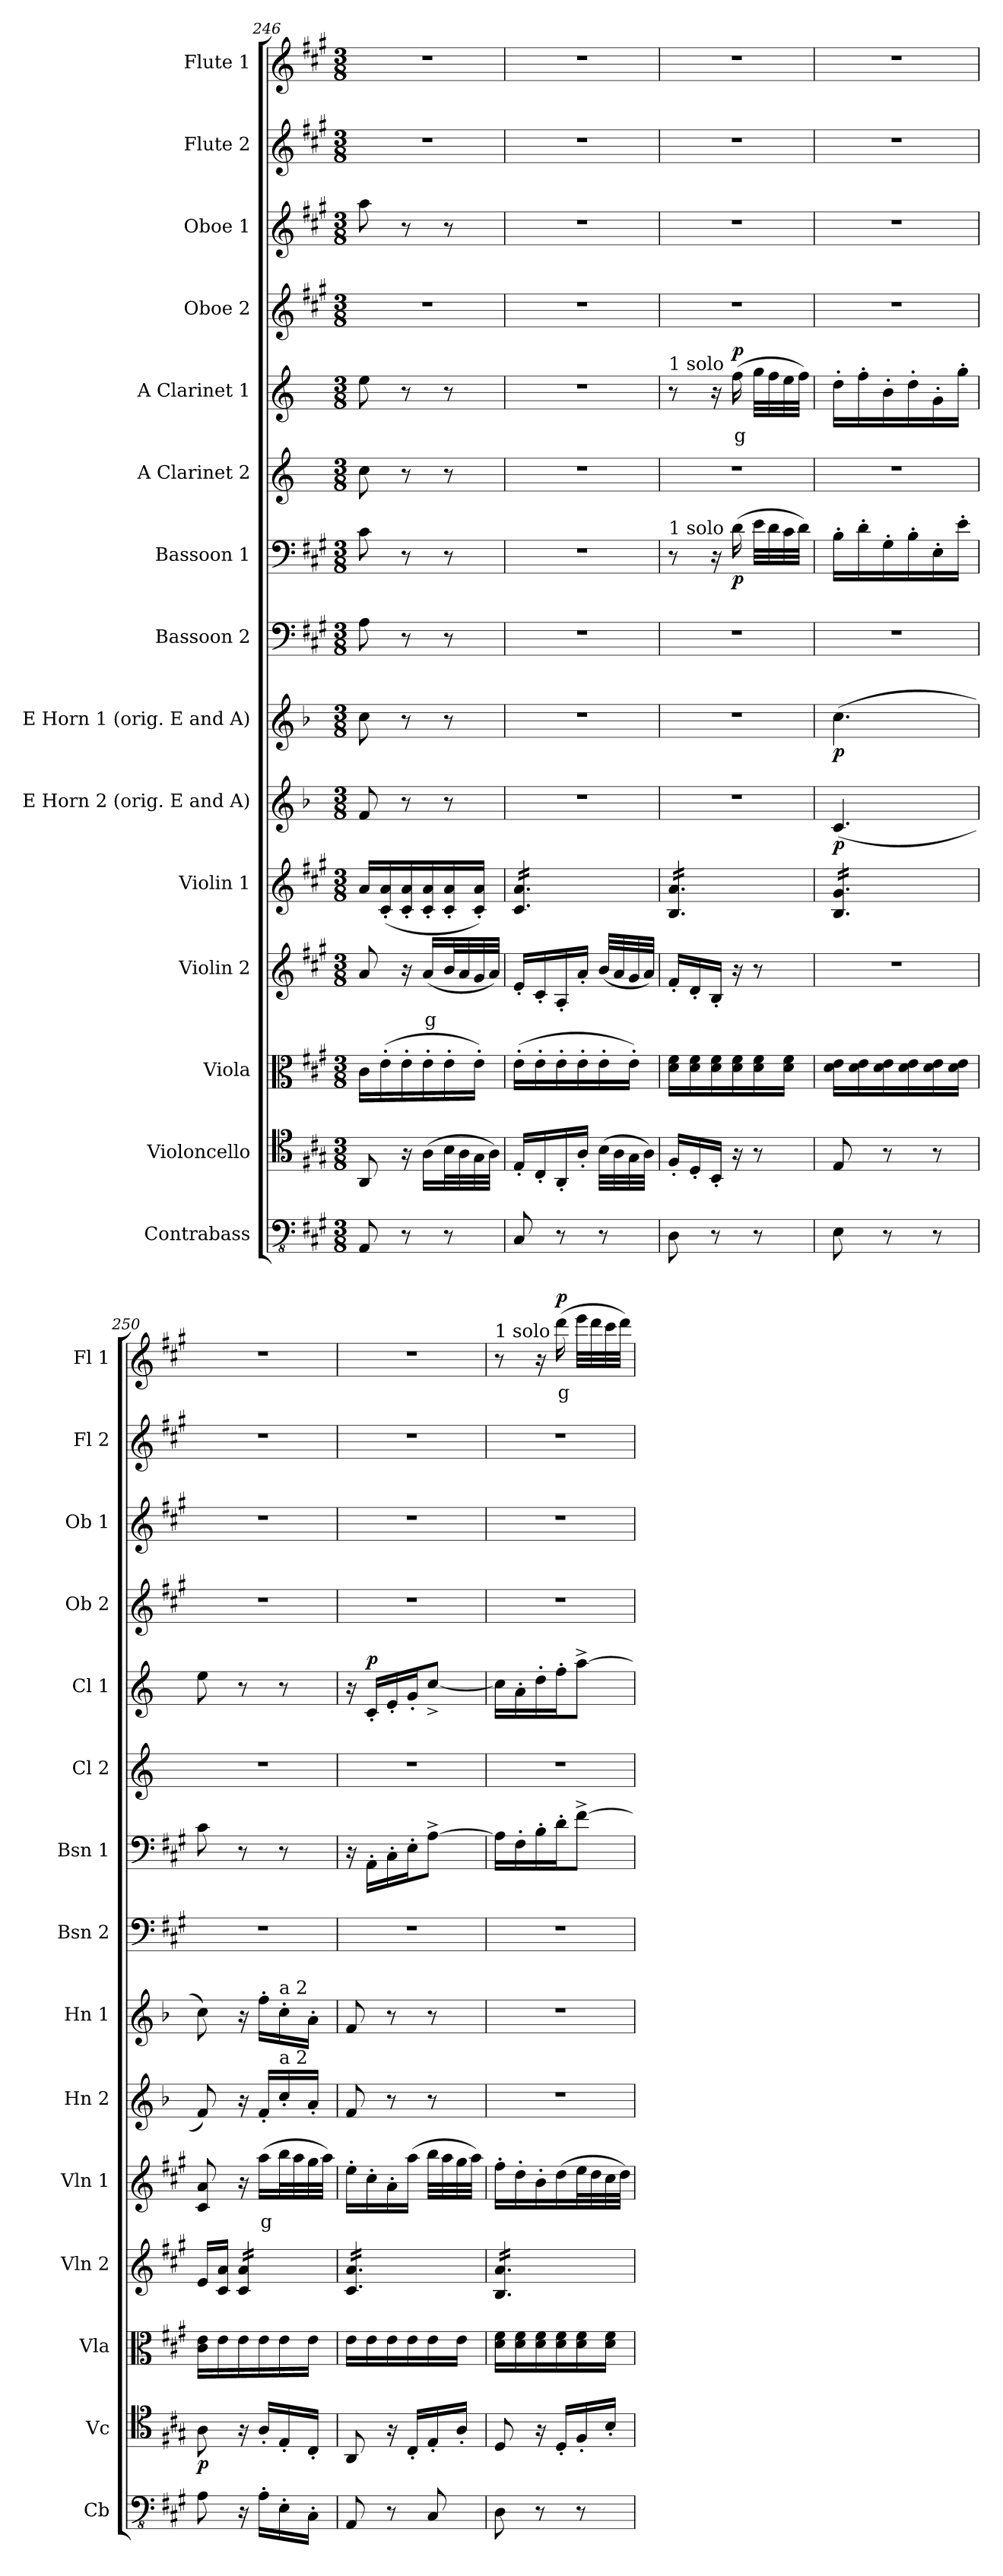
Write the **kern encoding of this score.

**kern	**kern	**dynam	**kern	**kern	**text	**kern	**text	**kern	**dynam	**kern	**dynam	**kern	**kern	**dynam	**kern	**kern	**text	**dynam	**kern	**kern	**kern	**kern	**text	**dynam
*part15	*part14	*part14	*part13	*part12	*part12	*part11	*part11	*part10	*part10	*part9	*part9	*part8	*part7	*part7	*part6	*part5	*part5	*part5	*part4	*part3	*part2	*part1	*part1	*part1
*staff15	*staff14	*staff14	*staff13	*staff12	*staff12	*staff11	*staff11	*staff10	*staff10	*staff9	*staff9	*staff8	*staff7	*staff7	*staff6	*staff5	*staff5	*staff5	*staff4	*staff3	*staff2	*staff1	*staff1	*staff1
*I"Contrabass	*I"Violoncello	*	*I"Viola	*I"Violin 2	*	*I"Violin 1	*	*I"E Horn 2 (orig. E and A)	*	*I"E Horn 1 (orig. E and A)	*	*I"Bassoon 2	*I"Bassoon 1	*	*I"A Clarinet 2	*I"A Clarinet 1	*	*	*I"Oboe 2	*I"Oboe 1	*I"Flute 2	*I"Flute 1	*	*
*I'Cb	*I'Vc	*	*I'Vla	*I'Vln 2	*	*I'Vln 1	*	*I'Hn 2	*	*I'Hn 1	*	*I'Bsn 2	*I'Bsn 1	*	*I'Cl 2	*I'Cl 1	*	*	*I'Ob 2	*I'Ob 1	*I'Fl 2	*I'Fl 1	*	*
*clefFv4	*clefC4	*	*clefC3	*clefG2	*	*clefG2	*	*clefG2	*	*clefG2	*	*clefF4	*clefF4	*	*clefG2	*clefG2	*	*	*clefG2	*clefG2	*clefG2	*clefG2	*	*
*	*	*	*	*	*	*	*	*ITrd5c8	*	*ITrd5c8	*	*	*	*	*ITrd2c3	*ITrd2c3	*	*	*	*	*	*	*	*
*k[f#c#g#]	*k[f#c#g#]	*	*k[f#c#g#]	*k[f#c#g#]	*	*k[f#c#g#]	*	*k[f#c#g#]	*	*k[f#c#g#]	*	*k[f#c#g#]	*k[f#c#g#]	*	*k[f#c#g#]	*k[f#c#g#]	*	*	*k[f#c#g#]	*k[f#c#g#]	*k[f#c#g#]	*k[f#c#g#]	*	*
*M3/8	*M3/8	*	*M3/8	*M3/8	*	*M3/8	*	*M3/8	*	*M3/8	*	*M3/8	*M3/8	*	*M3/8	*M3/8	*	*	*M3/8	*M3/8	*M3/8	*M3/8	*	*
=246	=246	=246	=246	=246	=246	=246	=246	=246	=246	=246	=246	=246	=246	=246	=246	=246	=246	=246	=246	=246	=246	=246	=246	=246
8AAA/	8AA/	.	16c#\LL	8a/	.	16a/LL	.	8A/	.	8e\	.	8A\	8c#\	.	8a\	8cc#\	.	.	4.r	8aa\	4.r	4.r	.	.
.	.	.	(16e'\	.	.	(16c#/' 16a/'	.	.	.	.	.	.	.	.	.	.	.	.	.	.	.	.	.	.
8r	16r	.	16e'\	16r	.	16c#/' 16a/'	.	8r	.	8r	.	8r	8r	.	8r	8r	.	.	.	8r	.	.	.	.
!	!	!	!	!	!LO:LY:b:color=#FF0000	!	!	!	!	!	!	!	!	!	!	!	!	!	!	!	!	!	!	!
.	(16A\LL	.	16e'\	(16a/LL	g	16c#/' 16a/'	.	.	.	.	.	.	.	.	.	.	.	.	.	.	.	.	.	.
8r	32B\L	.	16e'\	32b/L	.	16c#/' 16a/'	.	8r	.	8r	.	8r	8r	.	8r	8r	.	.	.	8r	.	.	.	.
.	32A\	.	.	32a/	.	.	.	.	.	.	.	.	.	.	.	.	.	.	.	.	.	.	.	.
.	32G#\	.	16e'\JJ)	32g#/	.	16c#/' 16a/'JJ)	.	.	.	.	.	.	.	.	.	.	.	.	.	.	.	.	.	.
.	32A\JJJ)	.	.	32a/JJJ)	.	.	.	.	.	.	.	.	.	.	.	.	.	.	.	.	.	.	.	.
=247	=247	=247	=247	=247	=247	=247	=247	=247	=247	=247	=247	=247	=247	=247	=247	=247	=247	=247	=247	=247	=247	=247	=247	=247
*	*	*	*	*	*	*tremolo	*	*	*	*	*	*	*	*	*	*	*	*	*	*	*	*	*	*
8CC#/	16E'/LL	.	(16e'\LL	16e'/LL	.	16c#/ 16a/LL	.	4.r	.	4.r	.	4.r	4.r	.	4.r	4.r	.	.	4.r	4.r	4.r	4.r	.	.
.	16C#'/	.	16e'\	16c#'/	.	16c#/ 16a/	.	.	.	.	.	.	.	.	.	.	.	.	.	.	.	.	.	.
8r	16AA'/	.	16e'\	16A'/	.	16c#/ 16a/	.	.	.	.	.	.	.	.	.	.	.	.	.	.	.	.	.	.
.	16A'/JJ	.	16e'\	16a'/JJ	.	16c#/ 16a/	.	.	.	.	.	.	.	.	.	.	.	.	.	.	.	.	.	.
8r	(32B\LLL	.	16e'\	(32b/LLL	.	16c#/ 16a/	.	.	.	.	.	.	.	.	.	.	.	.	.	.	.	.	.	.
.	32A\	.	.	32a/	.	.	.	.	.	.	.	.	.	.	.	.	.	.	.	.	.	.	.	.
.	32G#\	.	16e'\JJ)	32g#/	.	16c#/ 16a/JJ	.	.	.	.	.	.	.	.	.	.	.	.	.	.	.	.	.	.
.	32A\JJJ)	.	.	32a/JJJ)	.	.	.	.	.	.	.	.	.	.	.	.	.	.	.	.	.	.	.	.
=248	=248	=248	=248	=248	=248	=248	=248	=248	=248	=248	=248	=248	=248	=248	=248	=248	=248	=248	=248	=248	=248	=248	=248	=248
!	!	!	!	!	!	!	!	!	!	!	!	!	!	!	!	!LO:TX:a:t=1 solo	!	!	!	!	!	!	!	!
!	!	!	!	!	!	!	!	!	!	!	!	!	!LO:TX:a:t=1 solo	!	!	!	!	!	!	!	!	!	!	!
8DD\	16F#'/LL	.	16d\ 16f#\LL	16f#'/LL	.	16B/ 16a/LL	.	4.r	.	4.r	.	4.r	8r	.	4.r	8r	.	.	4.r	4.r	4.r	4.r	.	.
.	16D'/	.	16d\ 16f#\	16d'/	.	16B/ 16a/	.	.	.	.	.	.	.	.	.	.	.	.	.	.	.	.	.	.
8r	16BB'/JJ	.	16d\ 16f#\	16B'/JJ	.	16B/ 16a/	.	.	.	.	.	.	16r	.	.	16r	.	.	.	.	.	.	.	.
!	!	!	!	!	!	!	!	!	!	!	!	!	!	!LO:DY:b	!	!	!LO:LY:b:color=#FF0000	!LO:DY:b	!	!	!	!	!	!
.	16r	.	16d\ 16f#\	16r	.	16B/ 16a/	.	.	.	.	.	.	(16d\	p	.	(16dd\	g	p	.	.	.	.	.	.
8r	8r	.	16d\ 16f#\	8r	.	16B/ 16a/	.	.	.	.	.	.	32e\LLL	.	.	32ee\LLL	.	.	.	.	.	.	.	.
.	.	.	.	.	.	.	.	.	.	.	.	.	32d\	.	.	32dd\	.	.	.	.	.	.	.	.
.	.	.	16d\ 16f#\JJ	.	.	16B/ 16a/JJ	.	.	.	.	.	.	32c#\	.	.	32cc#\	.	.	.	.	.	.	.	.
.	.	.	.	.	.	.	.	.	.	.	.	.	32d\JJJ)	.	.	32dd\JJJ)	.	.	.	.	.	.	.	.
!!LO:PB:g=z
=249	=249	=249	=249	=249	=249	=249	=249	=249	=249	=249	=249	=249	=249	=249	=249	=249	=249	=249	=249	=249	=249	=249	=249	=249
!	!	!	!	!	!	!	!	!	!LO:DY:b	!	!LO:DY:b	!	!	!	!	!	!	!	!	!	!	!	!	!
8EE\	8E/	.	16d\ 16e\LL	4.r	.	16B/ 16g#/LL	.	(4.E/	p	(4.e\	p	4.r	16B'\LL	.	4.r	16b'\LL	.	.	4.r	4.r	4.r	4.r	.	.
.	.	.	16d\ 16e\	.	.	16B/ 16g#/	.	.	.	.	.	.	16d'\	.	.	16dd'\	.	.	.	.	.	.	.	.
8r	8r	.	16d\ 16e\	.	.	16B/ 16g#/	.	.	.	.	.	.	16G#'\	.	.	16g#'\	.	.	.	.	.	.	.	.
.	.	.	16d\ 16e\	.	.	16B/ 16g#/	.	.	.	.	.	.	16B'\	.	.	16b'\	.	.	.	.	.	.	.	.
8r	8r	.	16d\ 16e\	.	.	16B/ 16g#/	.	.	.	.	.	.	16E'\	.	.	16e'\	.	.	.	.	.	.	.	.
.	.	.	16d\ 16e\JJ	.	.	16B/ 16g#/JJ	.	.	.	.	.	.	16e'\JJ	.	.	16ee'\JJ	.	.	.	.	.	.	.	.
*	*	*	*	*	*	*Xtremolo	*	*	*	*	*	*	*	*	*	*	*	*	*	*	*	*	*	*
=250	=250	=250	=250	=250	=250	=250	=250	=250	=250	=250	=250	=250	=250	=250	=250	=250	=250	=250	=250	=250	=250	=250	=250	=250
!	!	!LO:DY:b	!	!	!	!	!	!	!	!	!	!	!	!	!	!	!	!	!	!	!	!	!	!
8AA\	8A\	p	16c#\ 16e\LL	16e/LL	.	8c#/ 8a/	.	8A/)	.	8e\)	.	4.r	8c#\	.	4.r	8cc#\	.	.	4.r	4.r	4.r	4.r	.	.
.	.	.	16e\	16c#/ 16a/JJ	.	.	.	.	.	.	.	.	.	.	.	.	.	.	.	.	.	.	.	.
*	*	*	*	*tremolo	*	*	*	*	*	*	*	*	*	*	*	*	*	*	*	*	*	*	*	*
16r	16r	.	16e\	16c#/ 16a/LL	.	16r	.	16r	.	16r	.	.	8r	.	.	8r	.	.	.	.	.	.	.	.
!	!	!	!	!	!	!	!LO:LY:b:color=#FF0000	!	!	!	!	!	!	!	!	!	!	!	!	!	!	!	!	!
16AA'\LL	16A'/LL	.	16e\	16c#/ 16a/	.	(16aa\LL	g	16A'/LL	.	16a'\LL	.	.	.	.	.	.	.	.	.	.	.	.	.	.
!	!	!	!	!	!	!	!	!	!	!LO:TX:a:t=a  2	!	!	!	!	!	!	!	!	!	!	!	!	!	!
!	!	!	!	!	!	!	!	!LO:TX:a:t=a  2	!	!	!	!	!	!	!	!	!	!	!	!	!	!	!	!
16EE'\	16E'/	.	16e\	16c#/ 16a/	.	32bb\L	.	16e'/	.	16e'\	.	.	8r	.	.	8r	.	.	.	.	.	.	.	.
.	.	.	.	.	.	32aa\	.	.	.	.	.	.	.	.	.	.	.	.	.	.	.	.	.	.
16CC#'\JJ	16C#'/JJ	.	16e\JJ	16c#/ 16a/JJ	.	32gg#\	.	16c#'/JJ	.	16c#'\JJ	.	.	.	.	.	.	.	.	.	.	.	.	.	.
.	.	.	.	.	.	32aa\JJJ)	.	.	.	.	.	.	.	.	.	.	.	.	.	.	.	.	.	.
=251	=251	=251	=251	=251	=251	=251	=251	=251	=251	=251	=251	=251	=251	=251	=251	=251	=251	=251	=251	=251	=251	=251	=251	=251
8AAA/	8AA/	.	16e\LL	16c#/ 16a/LL	.	16ee'\LL	.	8A/	.	8A/	.	4.r	16r	.	4.r	16r	.	.	4.r	4.r	4.r	4.r	.	.
!	!	!	!	!	!	!	!	!	!	!	!	!	!	!	!	!	!	!LO:DY:b	!	!	!	!	!	!
.	.	.	16e\	16c#/ 16a/	.	16cc#'\	.	.	.	.	.	.	16AA'\LL	.	.	16A'/LL	.	p	.	.	.	.	.	.
8r	16r	.	16e\	16c#/ 16a/	.	16a'\	.	8r	.	8r	.	.	16C#'\	.	.	16c#'/	.	.	.	.	.	.	.	.
.	16C#'/LL	.	16e\	16c#/ 16a/	.	(16aa\JJ	.	.	.	.	.	.	16E'\J	.	.	16e'/J	.	.	.	.	.	.	.	.
8CC#/	16E'/	.	16e\	16c#/ 16a/	.	32bb\LLL	.	8r	.	8r	.	.	[8A^\J	.	.	[8a^/J	.	.	.	.	.	.	.	.
.	.	.	.	.	.	32aa\	.	.	.	.	.	.	.	.	.	.	.	.	.	.	.	.	.	.
.	16A'/JJ	.	16e\JJ	16c#/ 16a/JJ	.	32gg#\	.	.	.	.	.	.	.	.	.	.	.	.	.	.	.	.	.	.
.	.	.	.	.	.	32aa\JJJ)	.	.	.	.	.	.	.	.	.	.	.	.	.	.	.	.	.	.
=252	=252	=252	=252	=252	=252	=252	=252	=252	=252	=252	=252	=252	=252	=252	=252	=252	=252	=252	=252	=252	=252	=252	=252	=252
!	!	!	!	!	!	!	!	!	!	!	!	!	!	!	!	!	!	!	!	!	!	!LO:TX:a:t=1 solo	!	!
8DD\	8D/	.	16d\ 16f#\LL	16B/ 16a/LL	.	16ff#'\LL	.	4.r	.	4.r	.	4.r	16A\LL]	.	4.r	16a\LL]	.	.	4.r	4.r	4.r	8r	.	.
.	.	.	16d\ 16f#\	16B/ 16a/	.	16dd'\	.	.	.	.	.	.	16F#'\	.	.	16f#'\	.	.	.	.	.	.	.	.
8r	16r	.	16d\ 16f#\	16B/ 16a/	.	16b'\	.	.	.	.	.	.	16B'\	.	.	16b'\	.	.	.	.	.	16r	.	.
!	!	!	!	!	!	!	!	!	!	!	!	!	!	!	!	!	!	!	!	!	!	!	!LO:LY:b:color=#FF0000	!LO:DY:b
.	16D'/LL	.	16d\ 16f#\	16B/ 16a/	.	(16dd\	.	.	.	.	.	.	16d'\J	.	.	16dd'\J	.	.	.	.	.	(16ddd\	g	p
8r	16F#'/	.	16d\ 16f#\	16B/ 16a/	.	32ee\L	.	.	.	.	.	.	[8f#^\J	.	.	[8ff#^\J	.	.	.	.	.	32eee\LLL	.	.
.	.	.	.	.	.	32dd\	.	.	.	.	.	.	.	.	.	.	.	.	.	.	.	32ddd\	.	.
.	16B'/JJ	.	16d\ 16f#\JJ	16B/ 16a/JJ	.	32cc#\	.	.	.	.	.	.	.	.	.	.	.	.	.	.	.	32ccc#\	.	.
*	*	*	*	*Xtremolo	*	*	*	*	*	*	*	*	*	*	*	*	*	*	*	*	*	*	*	*
.	.	.	.	.	.	32dd\JJJ)	.	.	.	.	.	.	.	.	.	.	.	.	.	.	.	32ddd\JJJ)	.	.
=	=	=	=	=	=	=	=	=	=	=	=	=	=	=	=	=	=	=	=	=	=	=	=	=
*-	*-	*-	*-	*-	*-	*-	*-	*-	*-	*-	*-	*-	*-	*-	*-	*-	*-	*-	*-	*-	*-	*-	*-	*-
